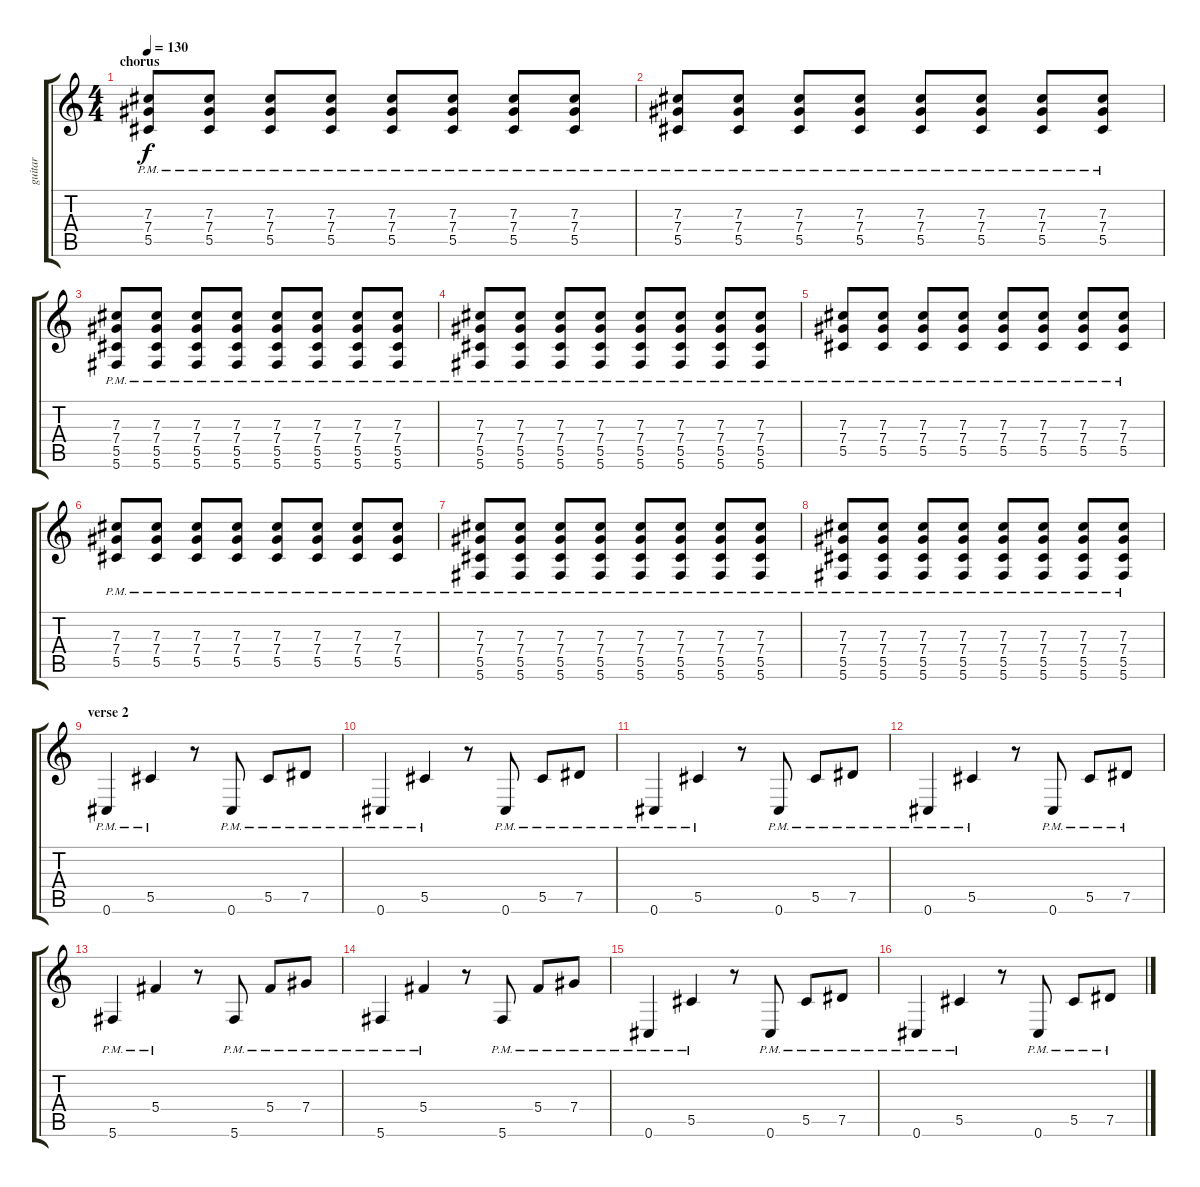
\track ("guitar" "guitar") {instrument acousticguitarsteel}
\staff {score tabs}
\tuning (Eb4 Bb3 Gb3 Db3 Ab2 Db2) {hide}
\ts (4 4)
\section ("" "chorus")
\tempo 130
\clef g2
\ks c
(7.3{pm} 7.4{pm} 5.5{pm}).8{dy f} (7.3{pm} 7.4{pm} 5.5{pm}).8 (7.3{pm} 7.4{pm} 5.5{pm}).8 (7.3{pm} 7.4{pm} 5.5{pm}).8 (7.3{pm} 7.4{pm} 5.5{pm}).8 (7.3{pm} 7.4{pm} 5.5{pm}).8 (7.3{pm} 7.4{pm} 5.5{pm}).8 (7.3{pm} 7.4{pm} 5.5{pm}).8 |
(7.3{pm} 7.4{pm} 5.5{pm}).8 (7.3{pm} 7.4{pm} 5.5{pm}).8 (7.3{pm} 7.4{pm} 5.5{pm}).8 (7.3{pm} 7.4{pm} 5.5{pm}).8 (7.3{pm} 7.4{pm} 5.5{pm}).8 (7.3{pm} 7.4{pm} 5.5{pm}).8 (7.3{pm} 7.4{pm} 5.5{pm}).8 (7.3{pm} 7.4{pm} 5.5{pm}).8 |
(7.3{pm} 7.4{pm} 5.5{pm} 5.6{pm}).8 (7.3{pm} 7.4{pm} 5.5{pm} 5.6{pm}).8 (7.3{pm} 7.4{pm} 5.5{pm} 5.6{pm}).8 (7.3{pm} 7.4{pm} 5.5{pm} 5.6{pm}).8 (7.3{pm} 7.4{pm} 5.5{pm} 5.6{pm}).8 (7.3{pm} 7.4{pm} 5.5{pm} 5.6{pm}).8 (7.3{pm} 7.4{pm} 5.5{pm} 5.6{pm}).8 (7.3{pm} 7.4{pm} 5.5{pm} 5.6{pm}).8 |
(7.3{pm} 7.4{pm} 5.5{pm} 5.6{pm}).8 (7.3{pm} 7.4{pm} 5.5{pm} 5.6{pm}).8 (7.3{pm} 7.4{pm} 5.5{pm} 5.6{pm}).8 (7.3{pm} 7.4{pm} 5.5{pm} 5.6{pm}).8 (7.3{pm} 7.4{pm} 5.5{pm} 5.6{pm}).8 (7.3{pm} 7.4{pm} 5.5{pm} 5.6{pm}).8 (7.3{pm} 7.4{pm} 5.5{pm} 5.6{pm}).8 (7.3{pm} 7.4{pm} 5.5{pm} 5.6{pm}).8 |
(7.3{pm} 7.4{pm} 5.5{pm}).8 (7.3{pm} 7.4{pm} 5.5{pm}).8 (7.3{pm} 7.4{pm} 5.5{pm}).8 (7.3{pm} 7.4{pm} 5.5{pm}).8 (7.3{pm} 7.4{pm} 5.5{pm}).8 (7.3{pm} 7.4{pm} 5.5{pm}).8 (7.3{pm} 7.4{pm} 5.5{pm}).8 (7.3{pm} 7.4{pm} 5.5{pm}).8 |
(7.3{pm} 7.4{pm} 5.5{pm}).8 (7.3{pm} 7.4{pm} 5.5{pm}).8 (7.3{pm} 7.4{pm} 5.5{pm}).8 (7.3{pm} 7.4{pm} 5.5{pm}).8 (7.3{pm} 7.4{pm} 5.5{pm}).8 (7.3{pm} 7.4{pm} 5.5{pm}).8 (7.3{pm} 7.4{pm} 5.5{pm}).8 (7.3{pm} 7.4{pm} 5.5{pm}).8 |
(7.3{pm} 7.4{pm} 5.5{pm} 5.6{pm}).8 (7.3{pm} 7.4{pm} 5.5{pm} 5.6{pm}).8 (7.3{pm} 7.4{pm} 5.5{pm} 5.6{pm}).8 (7.3{pm} 7.4{pm} 5.5{pm} 5.6{pm}).8 (7.3{pm} 7.4{pm} 5.5{pm} 5.6{pm}).8 (7.3{pm} 7.4{pm} 5.5{pm} 5.6{pm}).8 (7.3{pm} 7.4{pm} 5.5{pm} 5.6{pm}).8 (7.3{pm} 7.4{pm} 5.5{pm} 5.6{pm}).8 |
(7.3{pm} 7.4{pm} 5.5{pm} 5.6{pm}).8 (7.3{pm} 7.4{pm} 5.5{pm} 5.6{pm}).8 (7.3{pm} 7.4{pm} 5.5{pm} 5.6{pm}).8 (7.3{pm} 7.4{pm} 5.5{pm} 5.6{pm}).8 (7.3{pm} 7.4{pm} 5.5{pm} 5.6{pm}).8 (7.3{pm} 7.4{pm} 5.5{pm} 5.6{pm}).8 (7.3{pm} 7.4{pm} 5.5{pm} 5.6{pm}).8 (7.3{pm} 7.4{pm} 5.5{pm} 5.6{pm}).8 |
\section ("" "verse 2")
0.6{pm}.4 5.5{pm}.4 r.8 0.6{pm}.8 5.5{pm}.8 7.5{pm}.8 |
0.6{pm}.4 5.5{pm}.4 r.8 0.6{pm}.8 5.5{pm}.8 7.5{pm}.8 |
0.6{pm}.4 5.5{pm}.4 r.8 0.6{pm}.8 5.5{pm}.8 7.5{pm}.8 |
0.6{pm}.4 5.5{pm}.4 r.8 0.6{pm}.8 5.5{pm}.8 7.5{pm}.8 |
5.6{pm}.4 5.4{pm}.4 r.8 5.6{pm}.8 5.4{pm}.8 7.4{pm}.8 |
5.6{pm}.4 5.4{pm}.4 r.8 5.6{pm}.8 5.4{pm}.8 7.4{pm}.8 |
0.6{pm}.4 5.5{pm}.4 r.8 0.6{pm}.8 5.5{pm}.8 7.5{pm}.8 |
0.6{pm}.4 5.5{pm}.4 r.8 0.6{pm}.8 5.5{pm}.8 7.5{pm}.8
